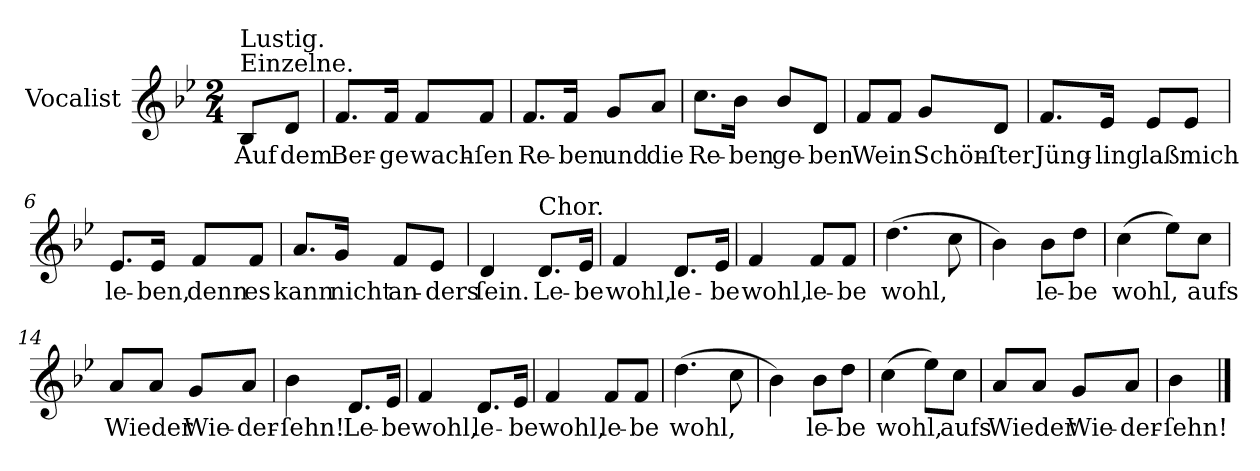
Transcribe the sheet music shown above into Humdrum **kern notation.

**kern	**text
*part1	*part1
*staff1	*staff1
*I"Vocalist	*
*k[b-e-]	*
*B-:	*
*M2/4	*
=	=
!LO:TX:a:t=Einzelne.	!
!LO:TX:a:t=Lustig.	!
8B-L	Auf
8dJ	dem
=1	=1
8.fL	Ber-
16fJk	-ge
8fL	wach-
8fJ	-ſen
=2	=2
8.fL	Re-
16fJk	-ben
8gL	und
8aJ	die
=3	=3
8.ccL	Re-
16b-Jk	-ben
8b-L	ge-
8dJ	-ben
=4	=4
8fL	Wein
8fJ	.
8gL	Schön-
8dJ	-ſter
=5	=5
8.fL	Jüng-
16e-Jk	-ling
8e-L	laß
8e-J	mich
=6	=6
8.e-L	le-
16e-Jk	-ben,
8fL	denn
8fJ	es
=7	=7
8.aL	kann
16gJk	nicht
8fL	an-
8e-J	-ders
=8	=8
4d	ſein.
!LO:TX:a:t=Chor.	!
8.dL	Le-
16e-Jk	-be
=9	=9
4f	wohl,
8.dL	le-
16e-Jk	-be
=10	=10
4f	wohl,
8fL	le-
8fJ	-be
=11	=11
(4.dd	wohl,
8cc	.
=12	=12
4b-)	.
8b-L	le-
8ddJ	-be
=13	=13
(4cc	wohl,
8ee-L)	.
8ccJ	aufs
=14	=14
8aL	Wieder
8aJ	.
8gL	Wie-
8aJ	-der-
=15	=15
4b-	-ſehn!
8.dL	Le-
16e-Jk	-be
=16	=16
4f	wohl,
8.dL	le-
16e-Jk	-be
=17	=17
4f	wohl,
8fL	le-
8fJ	-be
=18	=18
(4.dd	wohl,
8cc	.
=19	=19
4b-)	.
8b-L	le-
8ddJ	-be
=20	=20
(4cc	wohl,
8ee-L)	.
8ccJ	aufs
=21	=21
8aL	Wieder
8aJ	.
8gL	Wie-
8aJ	-der-
=22	=22
4b-	-ſehn!
==	==
*-	*-
